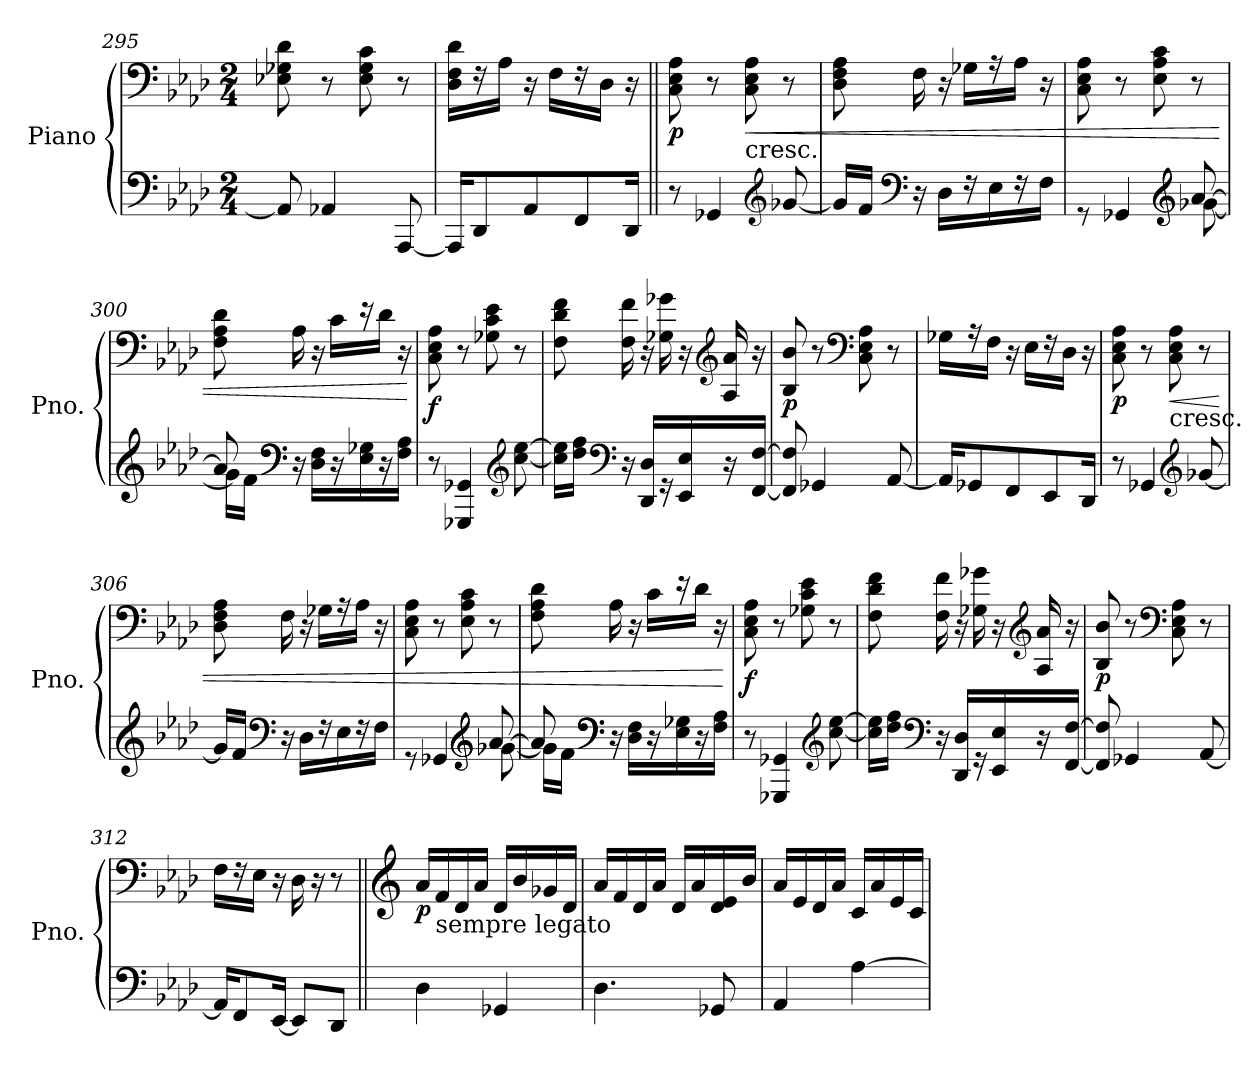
**kern	**kern	**dynam
*part1	*part1	*part1
*staff2	*staff1	*staff1/2
*I"Piano	*	*
*I'Pno.	*	*
*clefF4	*clefF4	*
*k[b-e-a-d-]	*k[b-e-a-d-]	*
*M2/4	*M2/4	*
=295	=295	=295
8AA/]	8E-X\ 8G-X\ 8d-\	.
4AA-X/	8r	.
.	8E-\ 8G-\ 8c\	.
[8AAA-/	8r	.
=296	=296	=296
16AAA-/KL]	16D-\ 16F\ 16d-\LL	.
8DD-/	16r	.
.	16A-\JJ	.
8AA-/	16r	.
.	16F\LL	.
8FF/	16r	.
.	16D-\JJ	.
16DD-/Jk	16r	.
=297||	=297||	=297||
!	!	!LO:DY:b
8r	8C\ 8E-\ 8A-\	p
4GG-X/	8r	.
!	!LO:TX:b:t=cresc.	!
!	!	!LO:HP:b
.	8C\ 8E-\ 8A-\	<
*clefG2	*	*
[8g-X/	8r	.
!!LO:PB:g=z
=298	=298	=298
16g-/LL]	8D-\ 8F\ 8A-\	.
16f/JJ	.	.
*clefF4	*	*
16r	16F\	.
16D-\LL	16r	.
16r	16G-X\LL	.
16E-\	16r	.
16r	16A-\JJ	.
16F\JJ	16r	.
=299	=299	=299
*^	*	*
8rGG	4.ryy	8C\ 8E-\ 8A-\	.
4GG-X/	.	8r	.
.	.	8E-\ 8A-\ 8c\	.
*clefG2	*	*	*
[8a-/	[8g-X\	8r	.
=300	=300	=300	=300
8a-/]	16g-\LL]	8F\ 8A-\ 8d-\	.
.	16f\JJ	.	.
*clefF4	*	*	*
16r	4.ryy	16A-\	.
16D-\ 16F\LL	.	16r	.
16r	.	16c\LL	.
16E-\ 16G-X\	.	16r	.
16r	.	16d-\JJ	.
16F\ 16A-\JJ	.	16r	.
*v	*v	*	*
.	.	[
=301	=301	=301
!	!	!LO:DY:b
8r	8C\ 8E-\ 8A-\	f
4GGG-X/ 4GG-X/	8r	.
.	8G-X\ 8c\ 8e-\	.
*clefG2	*	*
[8cc\ [8ee-\	8r	.
!!LO:LB:g=z
=302	=302	=302
16cc\] 16ee-\]LL	8F\ 8d-\ 8f\	.
16dd-\ 16ff\JJ	.	.
*clefF4	*	*
16r	16F\ 16f\	.
16DD-/ 16D-/LL	16r	.
16r	16G-X\ 16g-X\	.
16EE-/ 16E-/	16r	.
*	*clefG2	*
16r	16A-/ 16a-/	.
[16FF/ [16F/JJ	16r	.
=303	=303	=303
!	!	!LO:DY:b
8FF/] 8F/]	8B-/ 8b-/	p
4GG-X/	8r	.
*	*clefF4	*
.	8C\ 8E-\ 8A-\	.
[8AA-/	8r	.
=304	=304	=304
16AA-/KL]	16G-X\LL	.
8GG-X/	16r	.
.	16F\JJ	.
8FF/	16r	.
.	16E-\LL	.
8EE-/	16r	.
.	16D-\JJ	.
16DD-/Jk	16r	.
=305	=305	=305
!	!	!LO:DY:b
8r	8C\ 8E-\ 8A-\	p
4GG-X/	8r	.
!	!LO:TX:b:t=cresc.	!
!	!	!LO:HP:b
.	8C\ 8E-\ 8A-\	<
*clefG2	*	*
[8g-X/	8r	.
!!LO:LB:g=z
=306	=306	=306
16g-/LL]	8D-\ 8F\ 8A-\	.
16f/JJ	.	.
*clefF4	*	*
16r	16F\	.
16D-\LL	16r	.
16r	16G-X\LL	.
16E-\	16r	.
16r	16A-\JJ	.
16F\JJ	16r	.
=307	=307	=307
*^	*	*
8rGG	4.ryy	8C\ 8E-\ 8A-\	.
4GG-X/	.	8r	.
.	.	8E-\ 8A-\ 8c\	.
*clefG2	*	*	*
[8a-/	[8g-X\	8r	.
=308	=308	=308	=308
8a-/]	16g-\LL]	8F\ 8A-\ 8d-\	.
.	16f\JJ	.	.
*clefF4	*	*	*
16r	4.ryy	16A-\	.
16D-\ 16F\LL	.	16r	.
16r	.	16c\LL	.
16E-\ 16G-X\	.	16r	.
16r	.	16d-\JJ	.
16F\ 16A-\JJ	.	16r	.
*v	*v	*	*
.	.	[
=309	=309	=309
!	!	!LO:DY:b
8r	8C\ 8E-\ 8A-\	f
4GGG-X/ 4GG-X/	8r	.
.	8G-X\ 8c\ 8e-\	.
*clefG2	*	*
[8cc\ [8ee-\	8r	.
!!LO:LB:g=z
=310	=310	=310
16cc\] 16ee-\]LL	8F\ 8d-\ 8f\	.
16dd-\ 16ff\JJ	.	.
*clefF4	*	*
16r	16F\ 16f\	.
16DD-/ 16D-/LL	16r	.
16r	16G-X\ 16g-X\	.
16EE-/ 16E-/	16r	.
*	*clefG2	*
16r	16A-/ 16a-/	.
[16FF/ [16F/JJ	16r	.
=311	=311	=311
!	!	!LO:DY:b
8FF/] 8F/]	8B-/ 8b-/	p
4GG-X/	8r	.
*	*clefF4	*
.	8C\ 8E-\ 8A-\	.
[8AA-/	8r	.
=312	=312	=312
16AA-/KL]	16F\LL	.
8FF/	16r	.
.	16E-\JJ	.
[16EE-/Jk	16r	.
8EE-/L]	16D-\	.
.	16r	.
8DD-/J	8r	.
=313||	=313||	=313||
*	*clefG2	*
!	!	!LO:DY:b
4D-\	16a-/LL	p
!	!LO:TX:b:t=sempre legato	!
.	16f/	.
.	16d-/	.
.	16a-/JJ	.
4GG-X/	16d-/LL	.
.	16b-/	.
.	16g-X/	.
.	16d-/JJ	.
!!LO:LB:g=z
=314	=314	=314
4.D-\	16a-/LL	.
.	16f/	.
.	16d-/	.
.	16a-/JJ	.
.	16d-/LL	.
.	16a-/	.
8GG-X/	16d-/ 16e-/	.
.	16b-/JJ	.
=315	=315	=315
4AA-/	16a-/LL	.
.	16e-/	.
.	16d-/	.
.	16a-/JJ	.
[4A-\	16c/LL	.
.	16a-/	.
.	16e-/	.
.	16c/JJ	.
=	=	=
*-	*-	*-
